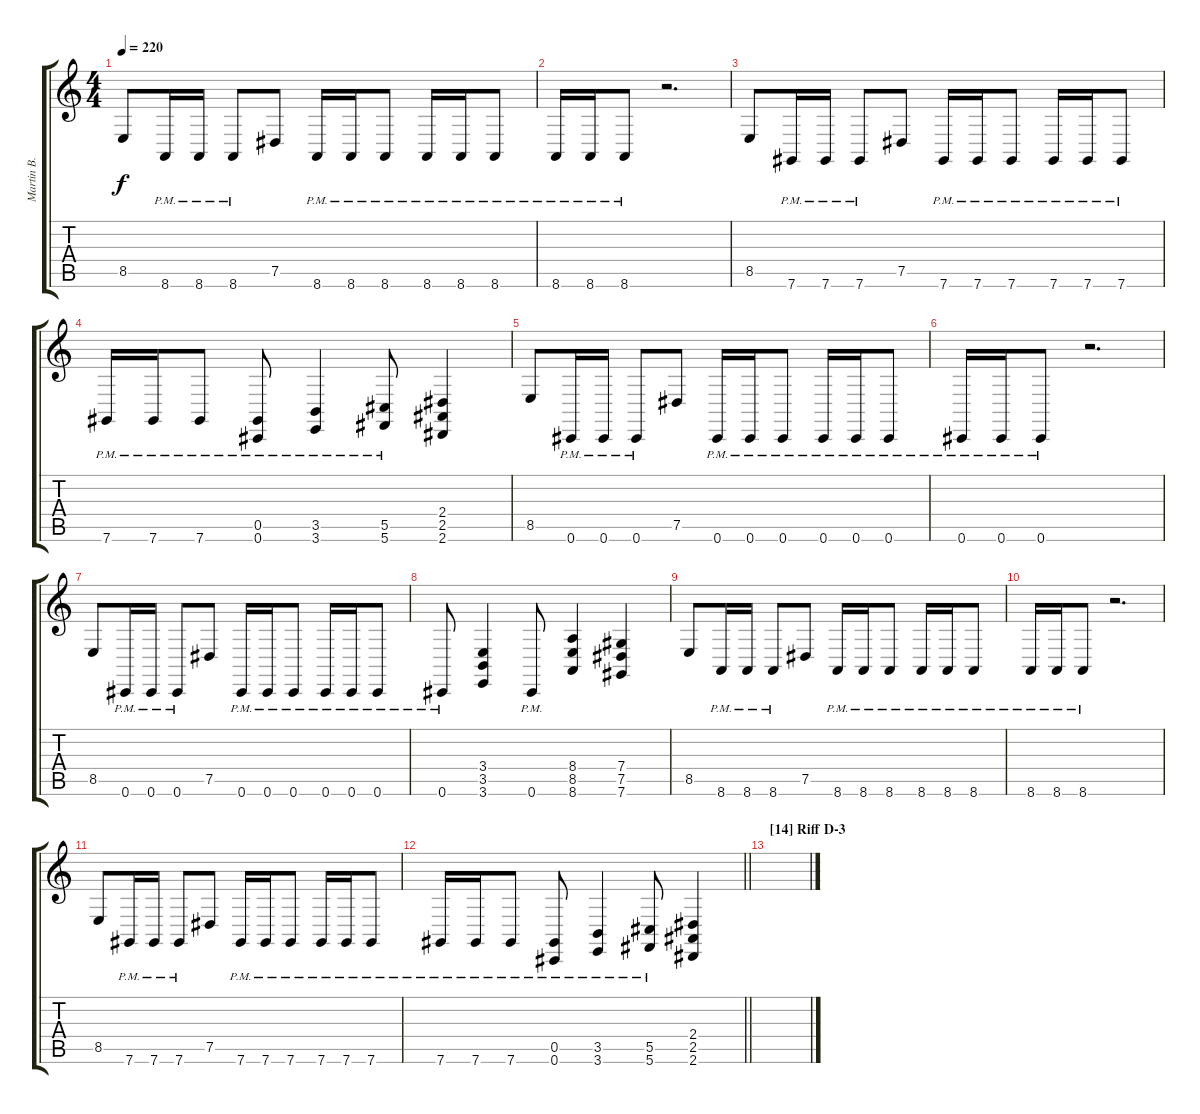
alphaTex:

\track ("Martin B." "Martin B.") {instrument fx4atmosphere}
\staff {score tabs}
\tuning (Eb4 Bb3 Gb3 Db3 Ab2 Db2) {hide}
\ts (4 4)
\tempo 220
\clef g2
\ks c
8.5.8{dy f} 8.6{pm}.16 8.6{pm}.16 8.6{pm}.8 7.5.8 8.6{pm}.16 8.6{pm}.16 8.6{pm}.8 8.6{pm}.16 8.6{pm}.16 8.6{pm}.8 |
8.6{pm}.16 8.6{pm}.16 8.6{pm}.8 r.2{d} |
8.5.8 7.6{pm}.16 7.6{pm}.16 7.6{pm}.8 7.5.8 7.6{pm}.16 7.6{pm}.16 7.6{pm}.8 7.6{pm}.16 7.6{pm}.16 7.6{pm}.8 |
7.6{pm}.16 7.6{pm}.16 7.6{pm}.8 (0.5{pm} 0.6{pm}).8 (3.5{pm} 3.6{pm}).4 (5.5{pm} 5.6{pm}).8 (2.4 2.5 2.6).4 |
8.5.8 0.6{pm}.16 0.6{pm}.16 0.6{pm}.8 7.5.8 0.6{pm}.16 0.6{pm}.16 0.6{pm}.8 0.6{pm}.16 0.6{pm}.16 0.6{pm}.8 |
0.6{pm}.16 0.6{pm}.16 0.6{pm}.8 r.2{d} |
8.5.8 0.6{pm}.16 0.6{pm}.16 0.6{pm}.8 7.5.8 0.6{pm}.16 0.6{pm}.16 0.6{pm}.8 0.6{pm}.16 0.6{pm}.16 0.6{pm}.8 |
0.6{pm}.8 (3.4 3.5 3.6).4 0.6{pm}.8 (8.4 8.5 8.6).4 (7.4 7.5 7.6).4 |
8.5.8 8.6{pm}.16 8.6{pm}.16 8.6{pm}.8 7.5.8 8.6{pm}.16 8.6{pm}.16 8.6{pm}.8 8.6{pm}.16 8.6{pm}.16 8.6{pm}.8 |
8.6{pm}.16 8.6{pm}.16 8.6{pm}.8 r.2{d} |
8.5.8 7.6{pm}.16 7.6{pm}.16 7.6{pm}.8 7.5.8 7.6{pm}.16 7.6{pm}.16 7.6{pm}.8 7.6{pm}.16 7.6{pm}.16 7.6{pm}.8 |
\barLineRight lightlight
7.6{pm}.16 7.6{pm}.16 7.6{pm}.8 (0.5{pm} 0.6{pm}).8 (3.5{pm} 3.6{pm}).4 (5.5{pm} 5.6{pm}).8 (2.4 2.5 2.6).4 |
\section ("" "[14] Riff D-3")
